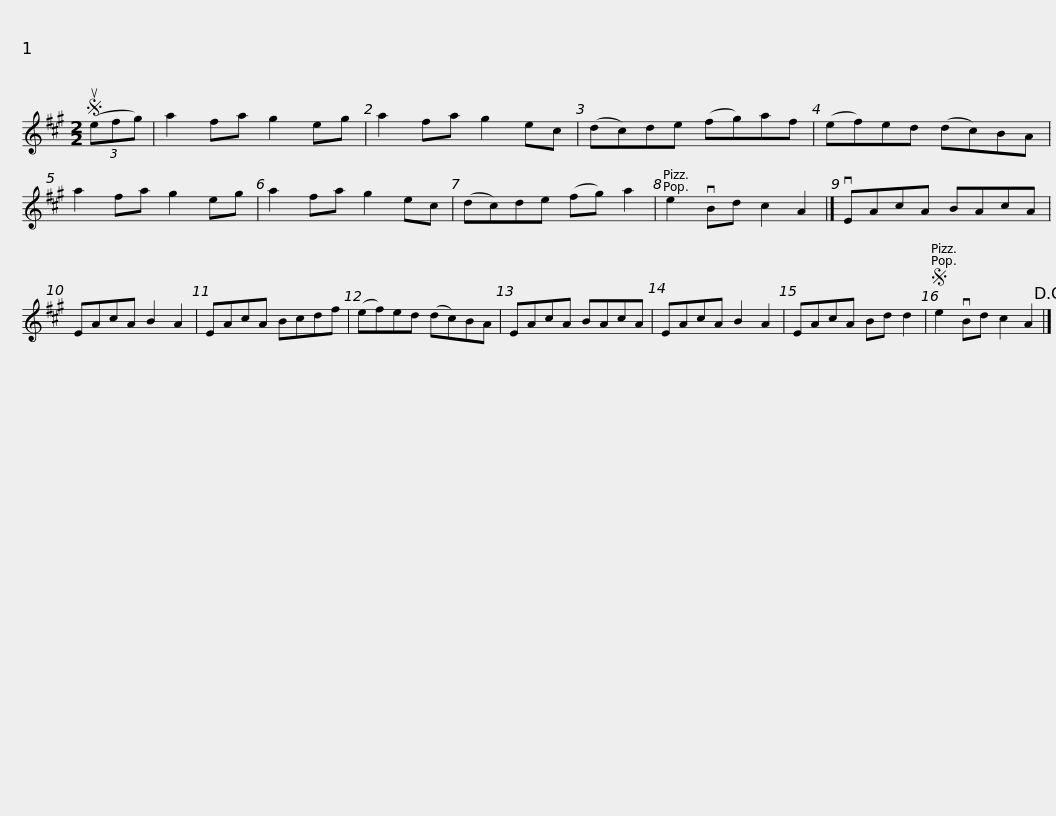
X:1
L:1/8
M:2/2
I:linebreak $
K:A
V:1 treble
V:1
S (3(uefg) | a2 fa g2 eg | a2 fa g2 ec | (dc)de (fg)af | (ef)ed (dc)BA | %5
 a2 fa g2 eg |$ a2 fa g2 ec | (dc)de (fg) a2 | e2 vBd c2 A2 |] vEAcA BAcA | %10
 EAcA B2 A2 | EAcA Bcdf |$ (ef)ed (dc)BA | EAcA BAcA | EAcA B2 A2 | %15
 EAcA Bd d2 |S e2 vBd c2 A2!D.C.! |] %17
